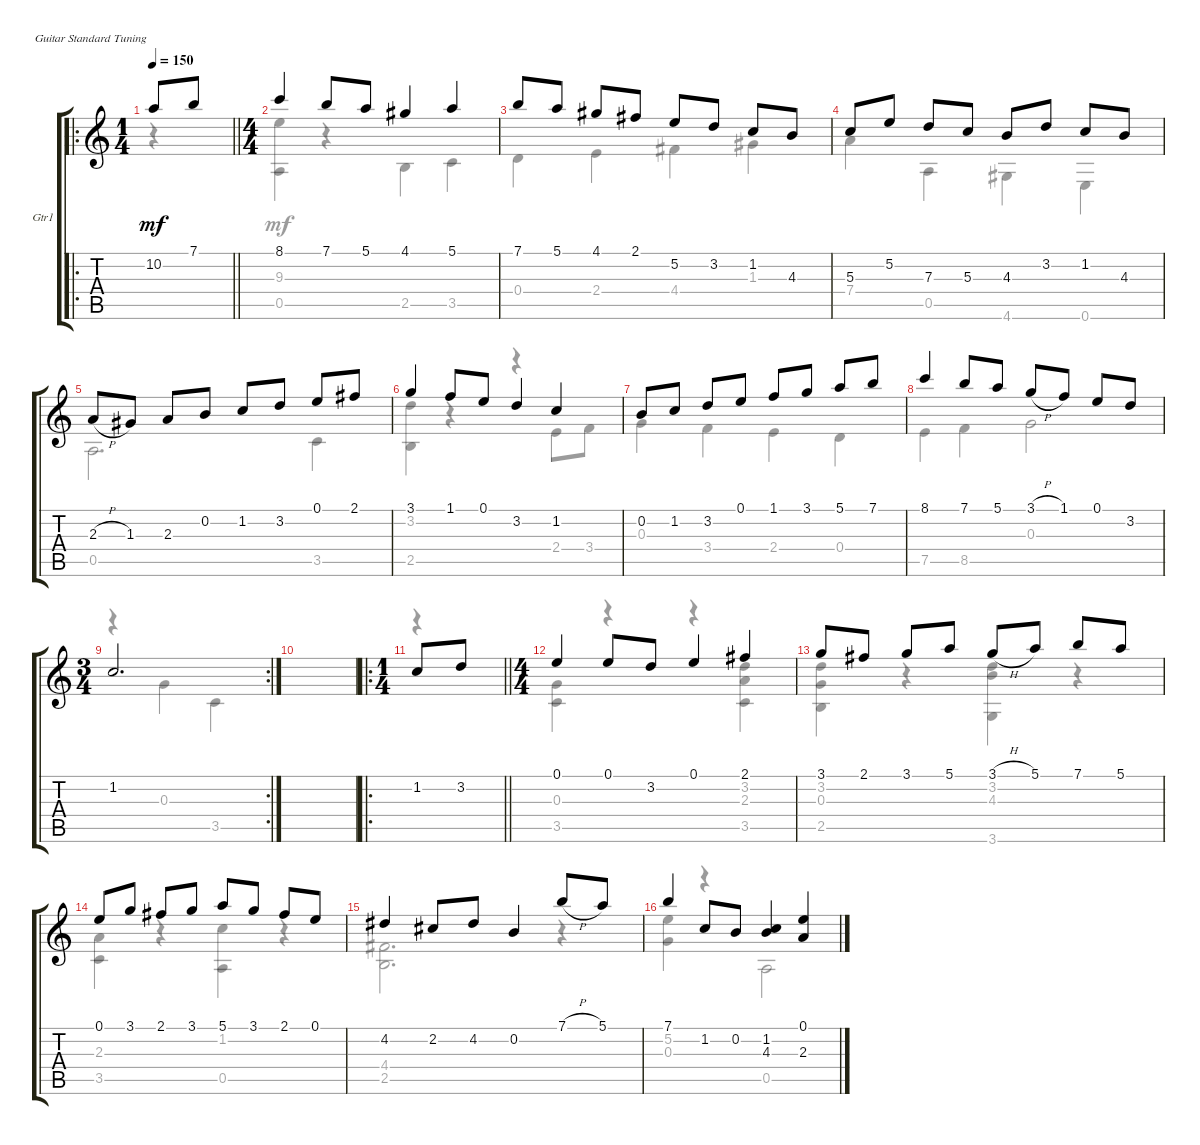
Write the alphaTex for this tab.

\bracketExtendMode groupsimilarinstruments
\firstSystemTrackNameOrientation horizontal
\otherSystemsTrackNameOrientation horizontal
\track ("Gtr1" "Gtr1") {instrument acousticguitarnylon}
\staff {score tabs}
\tuning (E4 B3 G3 D3 A2 E2)
\voice
\ro
\ts (1 4)
\tempo 150
\clef g2
\barLineRight lightlight
\ks c
10.2.8{dy mf instrument acousticguitarnylon} 7.1.8 |
\ts (4 4)
8.1.4 7.1.8 5.1.8 4.1.4 5.1.4 |
7.1.8 5.1.8 4.1.8 2.1.8 5.2.8 3.2.8 1.2.8 4.3.8 |
5.3.8 5.2.8 7.3.8 5.3.8 4.3.8 3.2.8 1.2.8 4.3.8 |
2.3{h}.8 1.3.8 2.3.8 0.2.8 1.2.8 3.2.8 0.1.8 2.1.8 |
3.1.4 1.1.8 0.1.8 3.2.4 1.2.4 |
0.2.8 1.2.8 3.2.8 0.1.8 1.1.8 3.1.8 5.1.8 7.1.8 |
8.1.4 7.1.8 5.1.8 3.1{h}.8 1.1.8 0.1.8 3.2.8 |
\rc 2
\ts (3 4)
1.2.2{d} |
|
\ro
\ts (1 4)
\barLineRight lightlight
1.2.8 3.2.8 |
\ts (4 4)
0.1.4 0.1.8 3.2.8 0.1.4 2.1.4 |
3.1.8 2.1.8 3.1.8 5.1.8 3.1{h}.8 5.1.8 7.1.8 5.1.8 |
0.1.8 3.1.8 2.1.8 3.1.8 5.1.8 3.1.8 2.1.8 0.1.8 |
4.2.4 2.2.8 4.2.8 0.2.4 7.1{h}.8 5.1.8 |
7.1.4 1.2.8 0.2.8 (1.2 4.3).4 (0.1 2.3).4
\voice
\clef g2
\ottava regular
\simile none
\barLineRight lightlight
\ks c
r.4{dy mf} |
(9.3 0.5).4 r.4 2.5.4 3.5.4 |
0.4.4 2.4.4 4.4.4 1.3.4 |
7.4.4 0.5.4 4.6.4 0.6.4 |
0.5.2{d} 3.5.4 |
(3.2 2.5).4 r.4 r.4 2.4.8 3.4.8 |
0.3.4 3.4.4 2.4.4 0.4.4 |
7.5.4 8.5.4 0.3.2 |
r.4 0.3.4 3.5.4 |
|
\barLineRight lightlight
r.4 |
(0.3 3.5).4 r.4 r.4 (3.2 2.3 3.5).4 |
(3.2 0.3 2.5).4 r.4 (3.2 4.3 3.6).4 r.4 |
(2.3 3.5).4 r.4 (1.2 0.5).4 r.4 |
(4.4 2.5).2{d} r.4 |
(5.2 0.3).4 r.4 0.5.2
